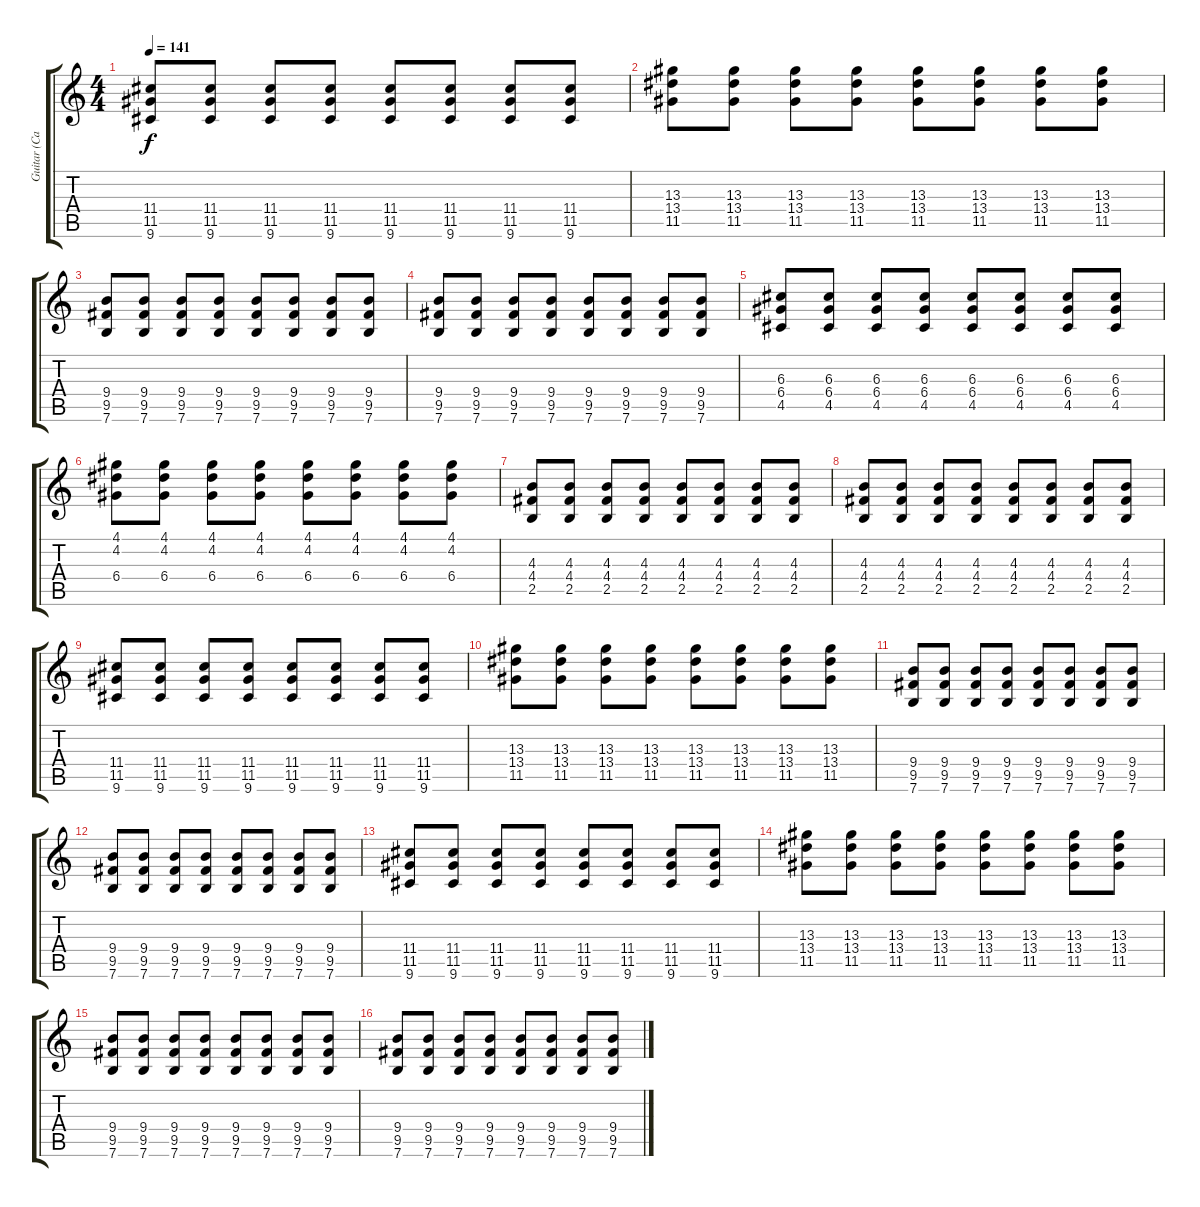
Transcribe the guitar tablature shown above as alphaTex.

\track ("Guitar (Carrie)" "Guitar (Ca") {instrument overdrivenguitar}
\staff {score tabs}
\tuning (E4 B3 G3 D3 A2 E2) {hide}
\ts (4 4)
\tempo 141
\clef g2
\ks c
(11.4 11.5 9.6).8{dy f} (11.4 11.5 9.6).8 (11.4 11.5 9.6).8 (11.4 11.5 9.6).8 (11.4 11.5 9.6).8 (11.4 11.5 9.6).8 (11.4 11.5 9.6).8 (11.4 11.5 9.6).8 |
(13.3 13.4 11.5).8 (13.3 13.4 11.5).8 (13.3 13.4 11.5).8 (13.3 13.4 11.5).8 (13.3 13.4 11.5).8 (13.3 13.4 11.5).8 (13.3 13.4 11.5).8 (13.3 13.4 11.5).8 |
(9.4 9.5 7.6).8 (9.4 9.5 7.6).8 (9.4 9.5 7.6).8 (9.4 9.5 7.6).8 (9.4 9.5 7.6).8 (9.4 9.5 7.6).8 (9.4 9.5 7.6).8 (9.4 9.5 7.6).8 |
(9.4 9.5 7.6).8 (9.4 9.5 7.6).8 (9.4 9.5 7.6).8 (9.4 9.5 7.6).8 (9.4 9.5 7.6).8 (9.4 9.5 7.6).8 (9.4 9.5 7.6).8 (9.4 9.5 7.6).8 |
(6.3 6.4 4.5).8 (6.3 6.4 4.5).8 (6.3 6.4 4.5).8 (6.3 6.4 4.5).8 (6.3 6.4 4.5).8 (6.3 6.4 4.5).8 (6.3 6.4 4.5).8 (6.3 6.4 4.5).8 |
(4.1 4.2 6.4).8 (4.1 4.2 6.4).8 (4.1 4.2 6.4).8 (4.1 4.2 6.4).8 (4.1 4.2 6.4).8 (4.1 4.2 6.4).8 (4.1 4.2 6.4).8 (4.1 4.2 6.4).8 |
(4.3 4.4 2.5).8 (4.3 4.4 2.5).8 (4.3 4.4 2.5).8 (4.3 4.4 2.5).8 (4.3 4.4 2.5).8 (4.3 4.4 2.5).8 (4.3 4.4 2.5).8 (4.3 4.4 2.5).8 |
(4.3 4.4 2.5).8 (4.3 4.4 2.5).8 (4.3 4.4 2.5).8 (4.3 4.4 2.5).8 (4.3 4.4 2.5).8 (4.3 4.4 2.5).8 (4.3 4.4 2.5).8 (4.3 4.4 2.5).8 |
(11.4 11.5 9.6).8 (11.4 11.5 9.6).8 (11.4 11.5 9.6).8 (11.4 11.5 9.6).8 (11.4 11.5 9.6).8 (11.4 11.5 9.6).8 (11.4 11.5 9.6).8 (11.4 11.5 9.6).8 |
(13.3 13.4 11.5).8 (13.3 13.4 11.5).8 (13.3 13.4 11.5).8 (13.3 13.4 11.5).8 (13.3 13.4 11.5).8 (13.3 13.4 11.5).8 (13.3 13.4 11.5).8 (13.3 13.4 11.5).8 |
(9.4 9.5 7.6).8 (9.4 9.5 7.6).8 (9.4 9.5 7.6).8 (9.4 9.5 7.6).8 (9.4 9.5 7.6).8 (9.4 9.5 7.6).8 (9.4 9.5 7.6).8 (9.4 9.5 7.6).8 |
(9.4 9.5 7.6).8 (9.4 9.5 7.6).8 (9.4 9.5 7.6).8 (9.4 9.5 7.6).8 (9.4 9.5 7.6).8 (9.4 9.5 7.6).8 (9.4 9.5 7.6).8 (9.4 9.5 7.6).8 |
(11.4 11.5 9.6).8 (11.4 11.5 9.6).8 (11.4 11.5 9.6).8 (11.4 11.5 9.6).8 (11.4 11.5 9.6).8 (11.4 11.5 9.6).8 (11.4 11.5 9.6).8 (11.4 11.5 9.6).8 |
(13.3 13.4 11.5).8 (13.3 13.4 11.5).8 (13.3 13.4 11.5).8 (13.3 13.4 11.5).8 (13.3 13.4 11.5).8 (13.3 13.4 11.5).8 (13.3 13.4 11.5).8 (13.3 13.4 11.5).8 |
(9.4 9.5 7.6).8 (9.4 9.5 7.6).8 (9.4 9.5 7.6).8 (9.4 9.5 7.6).8 (9.4 9.5 7.6).8 (9.4 9.5 7.6).8 (9.4 9.5 7.6).8 (9.4 9.5 7.6).8 |
(9.4 9.5 7.6).8 (9.4 9.5 7.6).8 (9.4 9.5 7.6).8 (9.4 9.5 7.6).8 (9.4 9.5 7.6).8 (9.4 9.5 7.6).8 (9.4 9.5 7.6).8 (9.4 9.5 7.6).8
